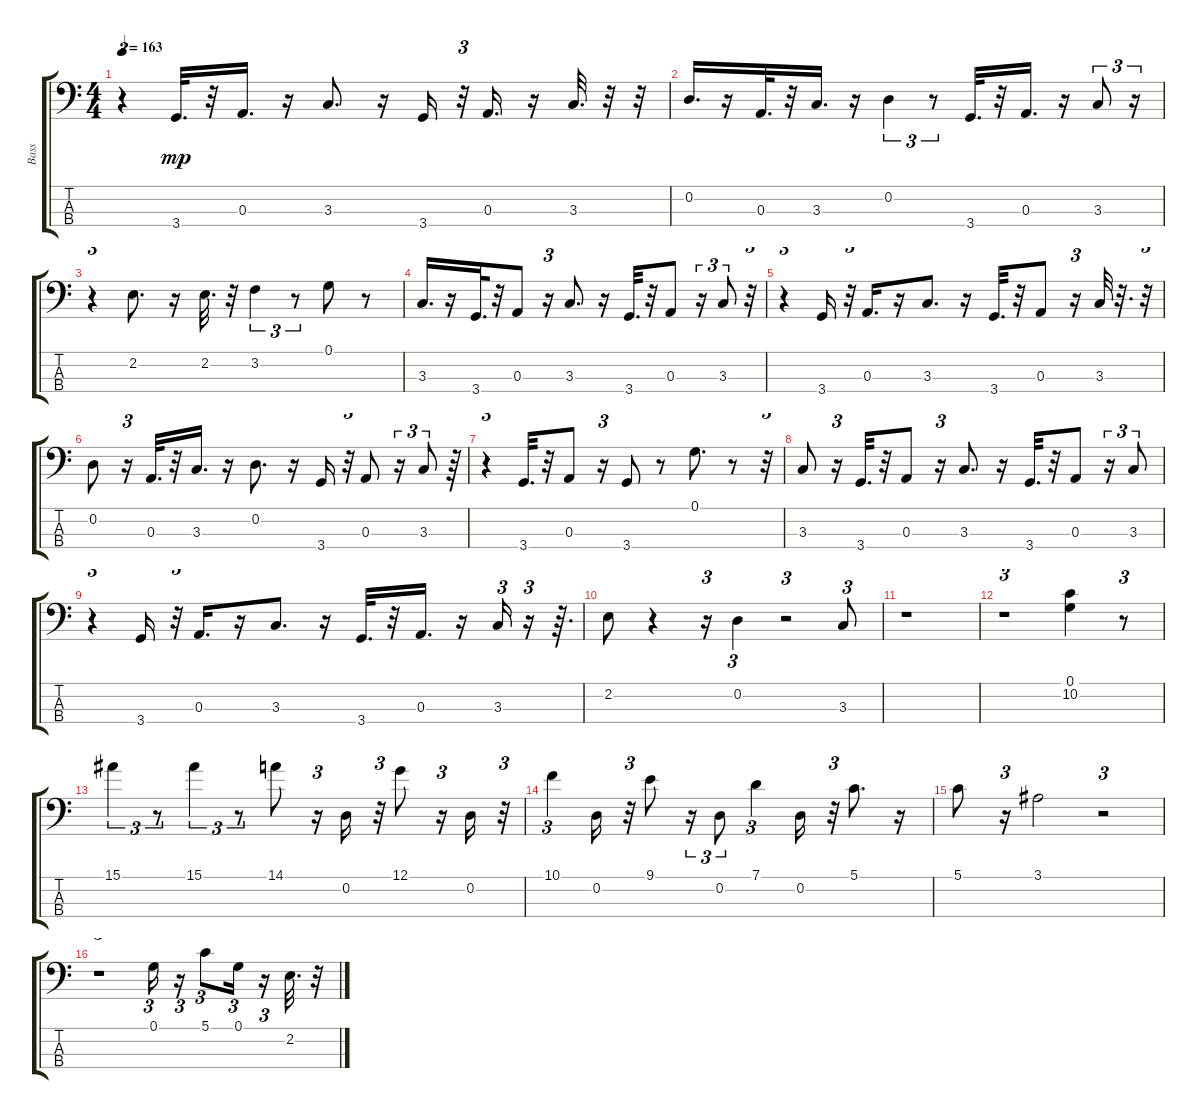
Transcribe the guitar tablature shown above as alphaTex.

\track ("Bass" "Bass") {instrument fretlessbass}
\staff {score tabs}
\tuning (G2 D2 A1 E1) {hide}
\ts (4 4)
\tempo 163
\clef f4
\ks c
r.4{tu (3 2) dy mp} 3.4.32{d} r.32 0.3.16{d} r.16 3.3.8{d} r.16 3.4.16 r.32{tu (3 2)} 0.3.16{d} r.16 3.3.32{d} r.32 r.32 |
0.2.16{d} r.16 0.3.32{d} r.32 3.3.16{d} r.16 0.2.4{tu (3 2)} r.8{tu (3 2)} 3.4.32{d} r.32 0.3.16{d} r.16 3.3.8{tu (3 2)} r.16{tu (3 2)} |
r.4{tu (3 2)} 2.2.8{d} r.16 2.2.32{d} r.32 3.2.4{tu (3 2)} r.8{tu (3 2)} 0.1.8 r.8 |
3.3.16{d} r.16 3.4.32{d} r.32 0.3.8 r.16{tu (3 2)} 3.3.8{d} r.16 3.4.32{d} r.32 0.3.8 r.16{tu (3 2)} 3.3.8{tu (3 2)} r.32{tu (3 2)} |
r.4{tu (3 2)} 3.4.16 r.32{tu (3 2)} 0.3.16{d} r.16 3.3.8{d} r.16 3.4.32{d} r.32 0.3.8 r.16{tu (3 2)} 3.3.32 r.32{d} r.32{tu (3 2)} |
0.2.8 r.16{tu (3 2)} 0.3.32{d} r.32 3.3.16{d} r.16 0.2.8{d} r.16 3.4.16 r.32{tu (3 2)} 0.3.8 r.16{tu (3 2)} 3.3.8{tu (3 2)} r.64 |
r.4{tu (3 2)} 3.4.32{d} r.32 0.3.8 r.16{tu (3 2)} 3.4.8 r.8 0.1.8{d} r.8 r.32{tu (3 2)} |
3.3.8 r.16{tu (3 2)} 3.4.32{d} r.32 0.3.8 r.16{tu (3 2)} 3.3.8{d} r.16 3.4.32{d} r.32 0.3.8 r.16{tu (3 2)} 3.3.8{tu (3 2)} |
r.4{tu (3 2)} 3.4.16 r.32{tu (3 2)} 0.3.16{d} r.16 3.3.8{d} r.16 3.4.32{d} r.32 0.3.16{d} r.16 3.3.16{tu (3 2)} r.16{tu (3 2)} r.64{d} |
2.2.8 r.4 r.16{tu (3 2)} 0.2.4{tu (3 2)} r.2{tu (3 2)} 3.3.8{tu (3 2)} |
r.1 |
r.1{tu (3 2)} (0.1 10.2).4 r.8{tu (3 2)} |
15.1.4{tu (3 2)} r.8{tu (3 2)} 15.1.4{tu (3 2)} r.8{tu (3 2)} 14.1.8 r.16{tu (3 2)} 0.2.16 r.32{tu (3 2)} 12.1.8 r.16{tu (3 2)} 0.2.16 r.32{tu (3 2)} |
10.1.4{tu (3 2)} 0.2.16 r.32{tu (3 2)} 9.1.8 r.16{tu (3 2)} 0.2.8{tu (3 2)} 7.1.4{tu (3 2)} 0.2.16 r.32{tu (3 2)} 5.1.8{d} r.16 |
5.1.8 r.16{tu (3 2)} 3.1.2 r.2{tu (3 2)} |
r.1{tu (3 2)} 0.1.16{tu (3 2)} r.16{tu (3 2)} 5.1.8{tu (3 2)} 0.1.16{tu (3 2)} r.16{tu (3 2)} 2.2.32{d} r.32
